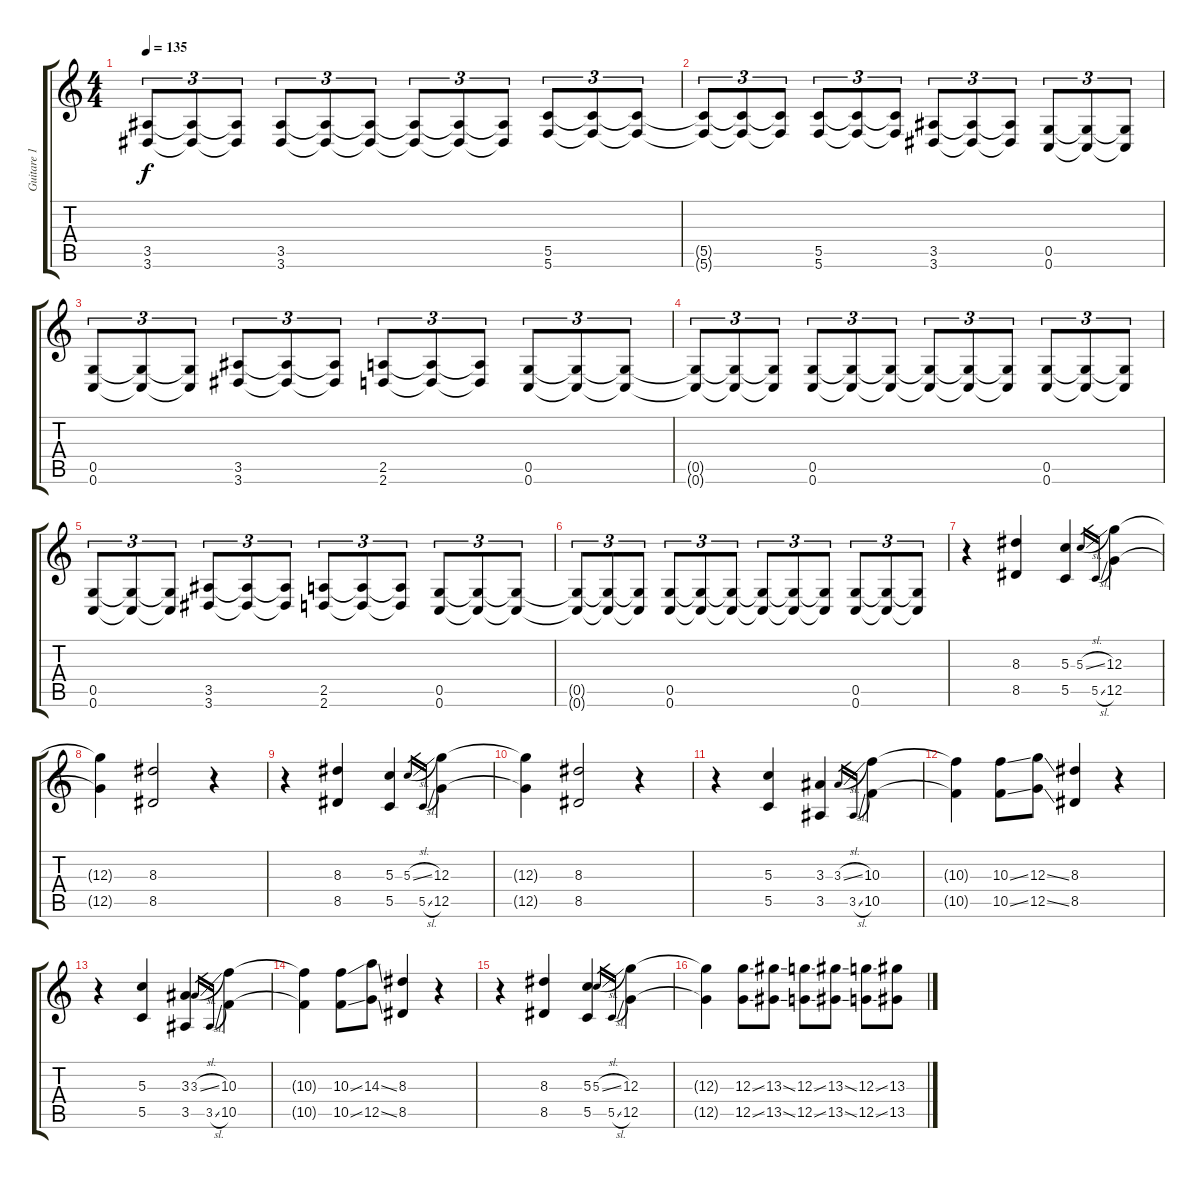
\track ("Guitare 1" "Guitare 1") {instrument distortionguitar}
\staff {score tabs}
\tuning (E4 C4 G3 C3 G2 C2) {hide}
\ts (4 4)
\tempo 135
\clef g2
\ks c
(3.5 3.6).8{tu (3 2) dy f} (3.5{t} 3.6{t}).8{tu (3 2)} (3.5{t} 3.6{t}).8{tu (3 2)} (3.5 3.6).8{tu (3 2)} (3.5{t} 3.6{t}).8{tu (3 2)} (3.5{t} 3.6{t}).8{tu (3 2)} (3.5{t} 3.6{t}).8{tu (3 2)} (3.5{t} 3.6{t}).8{tu (3 2)} (3.5{t} 3.6{t}).8{tu (3 2)} (5.5 5.6).8{tu (3 2)} (5.5{t} 5.6{t}).8{tu (3 2)} (5.5{t} 5.6{t}).8{tu (3 2)} |
(5.5{t} 5.6{t}).8{tu (3 2)} (5.5{t} 5.6{t}).8{tu (3 2)} (5.5{t} 5.6{t}).8{tu (3 2)} (5.5 5.6).8{tu (3 2)} (5.5{t} 5.6{t}).8{tu (3 2)} (5.5{t} 5.6{t}).8{tu (3 2)} (3.5 3.6).8{tu (3 2)} (3.5{t} 3.6{t}).8{tu (3 2)} (3.5{t} 3.6{t}).8{tu (3 2)} (0.5 0.6).8{tu (3 2)} (0.5{t} 0.6{t}).8{tu (3 2)} (0.5{t} 0.6{t}).8{tu (3 2)} |
(0.5 0.6).8{tu (3 2)} (0.5{t} 0.6{t}).8{tu (3 2)} (0.5{t} 0.6{t}).8{tu (3 2)} (3.5 3.6).8{tu (3 2)} (3.5{t} 3.6{t}).8{tu (3 2)} (3.5{t} 3.6{t}).8{tu (3 2)} (2.5 2.6).8{tu (3 2)} (2.5{t} 2.6{t}).8{tu (3 2)} (2.5{t} 2.6{t}).8{tu (3 2)} (0.5 0.6).8{tu (3 2)} (0.5{t} 0.6{t}).8{tu (3 2)} (0.5{t} 0.6{t}).8{tu (3 2)} |
(0.5{t} 0.6{t}).8{tu (3 2)} (0.5{t} 0.6{t}).8{tu (3 2)} (0.5{t} 0.6{t}).8{tu (3 2)} (0.5 0.6).8{tu (3 2)} (0.5{t} 0.6{t}).8{tu (3 2)} (0.5{t} 0.6{t}).8{tu (3 2)} (0.5{t} 0.6{t}).8{tu (3 2)} (0.5{t} 0.6{t}).8{tu (3 2)} (0.5{t} 0.6{t}).8{tu (3 2)} (0.5 0.6).8{tu (3 2)} (0.5{t} 0.6{t}).8{tu (3 2)} (0.5{t} 0.6{t}).8{tu (3 2)} |
(0.5 0.6).8{tu (3 2)} (0.5{t} 0.6{t}).8{tu (3 2)} (0.5{t} 0.6{t}).8{tu (3 2)} (3.5 3.6).8{tu (3 2)} (3.5{t} 3.6{t}).8{tu (3 2)} (3.5{t} 3.6{t}).8{tu (3 2)} (2.5 2.6).8{tu (3 2)} (2.5{t} 2.6{t}).8{tu (3 2)} (2.5{t} 2.6{t}).8{tu (3 2)} (0.5 0.6).8{tu (3 2)} (0.5{t} 0.6{t}).8{tu (3 2)} (0.5{t} 0.6{t}).8{tu (3 2)} |
(0.5{t} 0.6{t}).8{tu (3 2)} (0.5{t} 0.6{t}).8{tu (3 2)} (0.5{t} 0.6{t}).8{tu (3 2)} (0.5 0.6).8{tu (3 2)} (0.5{t} 0.6{t}).8{tu (3 2)} (0.5{t} 0.6{t}).8{tu (3 2)} (0.5{t} 0.6{t}).8{tu (3 2)} (0.5{t} 0.6{t}).8{tu (3 2)} (0.5{t} 0.6{t}).8{tu (3 2)} (0.5 0.6).8{tu (3 2)} (0.5{t} 0.6{t}).8{tu (3 2)} (0.5{t} 0.6{t}).8{tu (3 2)} |
r.4 (8.3 8.5).4 (5.3 5.5).4 5.3{sl}.16{gr} 5.5{sl}.16{gr} (12.3 12.5).4 |
(12.3{t} 12.5{t}).4 (8.3 8.5).2 r.4 |
r.4 (8.3 8.5).4 (5.3 5.5).4 5.3{sl}.16{gr} 5.5{sl}.16{gr} (12.3 12.5).4 |
(12.3{t} 12.5{t}).4 (8.3 8.5).2 r.4 |
r.4 (5.3 5.5).4 (3.3 3.5).4 3.3{sl}.16{gr} 3.5{sl}.16{gr} (10.3 10.5).4 |
(10.3{t} 10.5{t}).4 (10.3{ss} 10.5{ss}).8 (12.3{ss} 12.5{ss}).8 (8.3 8.5).4 r.4 |
r.4 (5.3 5.5).4 (3.3 3.5).4 3.3{sl}.16{gr} 3.5{sl}.16{gr} (10.3 10.5).4 |
(10.3{t} 10.5{t}).4 (10.3{ss} 10.5{ss}).8 (14.3{ss} 12.5{ss}).8 (8.3 8.5).4 r.4 |
r.4 (8.3 8.5).4 (5.3 5.5).4 5.3{sl}.16{gr} 5.5{sl}.16{gr} (12.3 12.5).4 |
(12.3{t} 12.5{t}).4 (12.3{ss} 12.5{ss}).8 (13.3{ss} 13.5{ss}).8 (12.3{ss} 12.5{ss}).8 (13.3{ss} 13.5{ss}).8 (12.3{ss} 12.5{ss}).8 (13.3 13.5).8
